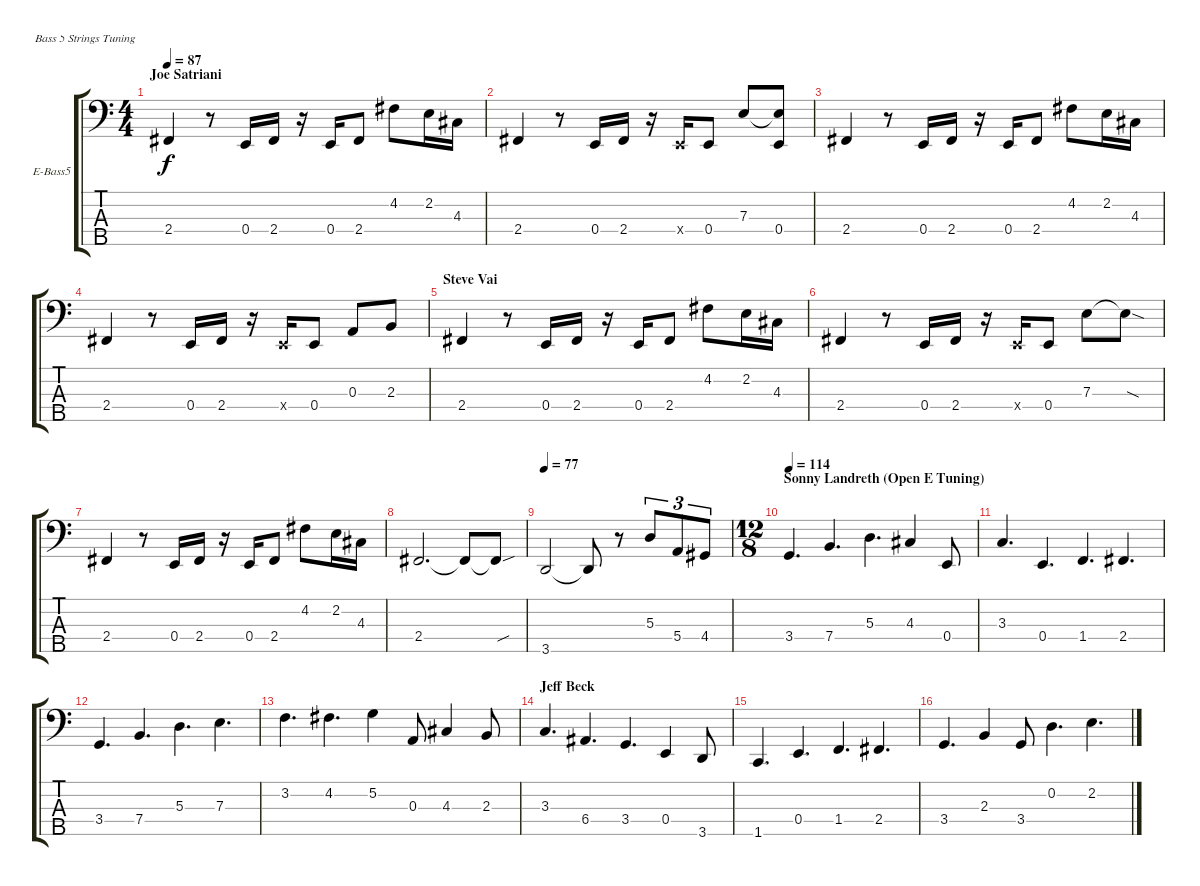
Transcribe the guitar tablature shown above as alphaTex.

\defaultSystemsLayout 4
\bracketExtendMode groupsimilarinstruments
\firstSystemTrackNameOrientation horizontal
\otherSystemsTrackNameOrientation horizontal
\track ("Bass" "E-Bass5") {instrument electricbassfinger}
\staff {score tabs}
\tuning (G2 D2 A1 E1 B0)
\ts (4 4)
\section ("" "Joe Satriani")
\tempo 87
\clef f4
\scale
0.333333
\ks c
2.4.4{dy f} r.8 0.4.16 2.4.16 r.16 0.4.16 2.4.8 4.2.8 2.2.16 4.3.16 |
\scale
0.333333 2.4.4 r.8 0.4.16 2.4.16 r.16 0.4{x}.16 0.4.8 7.3.8 (7.3{t} 0.4).8 |
\scale
0.333333 2.4.4 r.8 0.4.16 2.4.16 r.16 0.4.16 2.4.8 4.2.8 2.2.16 4.3.16 |
\scale
0.333333 2.4.4 r.8 0.4.16 2.4.16 r.16 0.4{x}.16 0.4.8 0.3.8 2.3.8 |
\section ("" "Steve Vai")
\scale
0.333333 2.4.4 r.8 0.4.16 2.4.16 r.16 0.4.16 2.4.8 4.2.8 2.2.16 4.3.16 |
\scale
0.333333 2.4.4 r.8 0.4.16 2.4.16 r.16 0.4{x}.16 0.4.8 7.3.8 7.3{sod t}.8 |
\scale
0.333333 2.4.4 r.8 0.4.16 2.4.16 r.16 0.4.16 2.4.8 4.2.8 2.2.16 4.3.16 |
\scale
0.257261 2.4.2{d} 2.4{t}.8 2.4{sou t}.8 |
\tempo 77
\scale
0.257261 3.5.2 3.5{t}.8 r.8 5.3.8{tu (3 2)} 5.4.8{tu (3 2)} 4.4.8{tu (3 2)} |
\ts (12 8)
\section ("" "Sonny Landreth (Open E Tuning)")
\tempo (114 0.00625)
\scale
0.485477 3.4.4{d} 7.4.4{d} 5.3.4{d} 4.3.4 0.4.8 |
\scale
0.333333 3.3.4{d} 0.4.4{d} 1.4.4{d} 2.4.4{d} |
\scale
0.333333 3.4.4{d} 7.4.4{d} 5.3.4{d} 7.3.4{d} |
\scale
0.333333 3.2.4{d} 4.2.4{d} 5.2.4 0.3.8 4.3.4 2.3.8 |
\section ("" "Jeff Beck")
\scale
0.333333 3.3.4{d} 6.4.4{d} 3.4.4{d} 0.4.4 3.5.8 |
\scale
0.333333 1.5.4{d} 0.4.4{d} 1.4.4{d} 2.4.4{d} |
\scale
0.333333 3.4.4{d} 2.3.4 3.4.8 0.2.4{d} 2.2.4{d}
